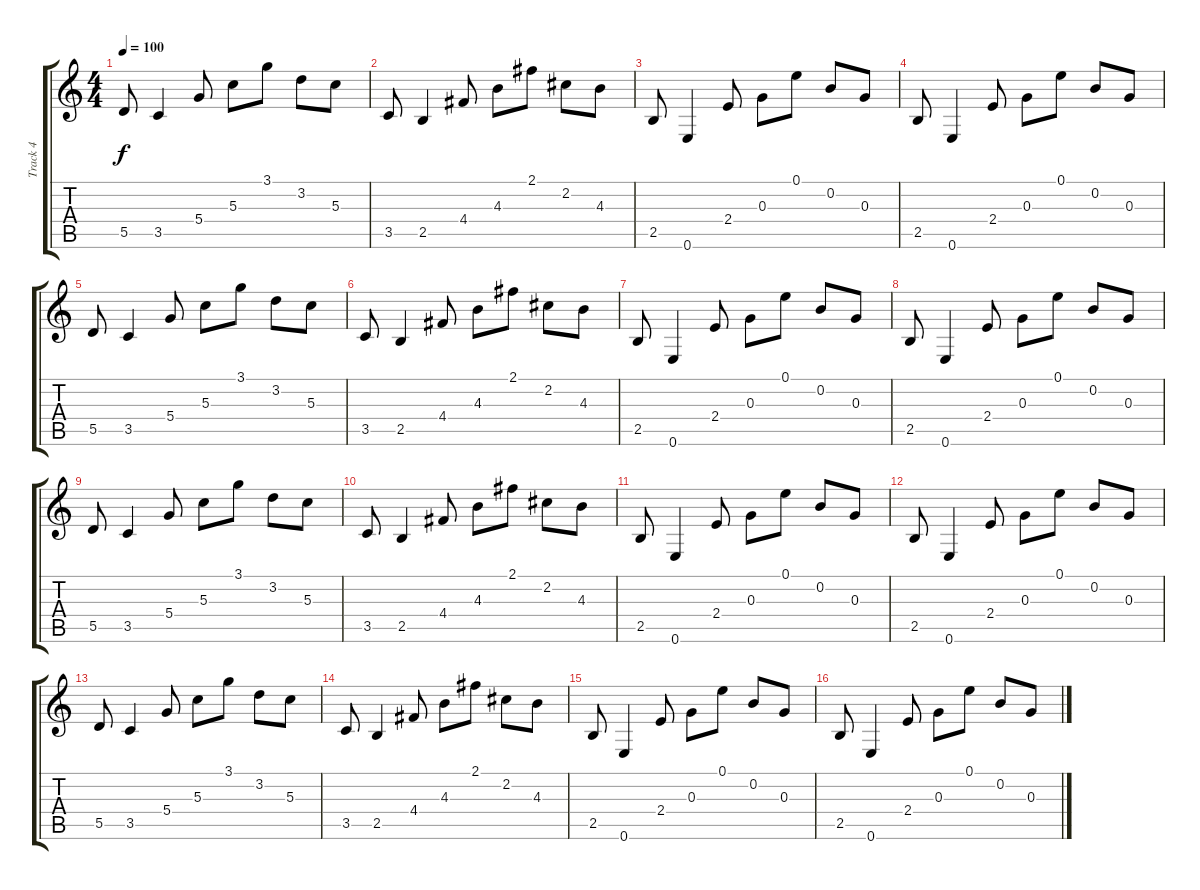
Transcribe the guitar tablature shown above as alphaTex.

\track ("Track 4" "Track 4") {instrument acousticguitarnylon}
\staff {score tabs}
\tuning (E4 B3 G3 D3 A2 E2) {hide}
\ts (4 4)
\tempo 100
\clef g2
\ks c
5.5.8{dy f} 3.5.4 5.4.8 5.3.8 3.1.8 3.2.8 5.3.8 |
3.5.8 2.5.4 4.4.8 4.3.8 2.1.8 2.2.8 4.3.8 |
2.5.8 0.6.4 2.4.8 0.3.8 0.1.8 0.2.8 0.3.8 |
2.5.8 0.6.4 2.4.8 0.3.8 0.1.8 0.2.8 0.3.8 |
5.5.8 3.5.4 5.4.8 5.3.8 3.1.8 3.2.8 5.3.8 |
3.5.8 2.5.4 4.4.8 4.3.8 2.1.8 2.2.8 4.3.8 |
2.5.8 0.6.4 2.4.8 0.3.8 0.1.8 0.2.8 0.3.8 |
2.5.8 0.6.4 2.4.8 0.3.8 0.1.8 0.2.8 0.3.8 |
5.5.8 3.5.4 5.4.8 5.3.8 3.1.8 3.2.8 5.3.8 |
3.5.8 2.5.4 4.4.8 4.3.8 2.1.8 2.2.8 4.3.8 |
2.5.8 0.6.4 2.4.8 0.3.8 0.1.8 0.2.8 0.3.8 |
2.5.8 0.6.4 2.4.8 0.3.8 0.1.8 0.2.8 0.3.8 |
5.5.8 3.5.4 5.4.8 5.3.8 3.1.8 3.2.8 5.3.8 |
3.5.8 2.5.4 4.4.8 4.3.8 2.1.8 2.2.8 4.3.8 |
2.5.8 0.6.4 2.4.8 0.3.8 0.1.8 0.2.8 0.3.8 |
2.5.8 0.6.4 2.4.8 0.3.8 0.1.8 0.2.8 0.3.8
